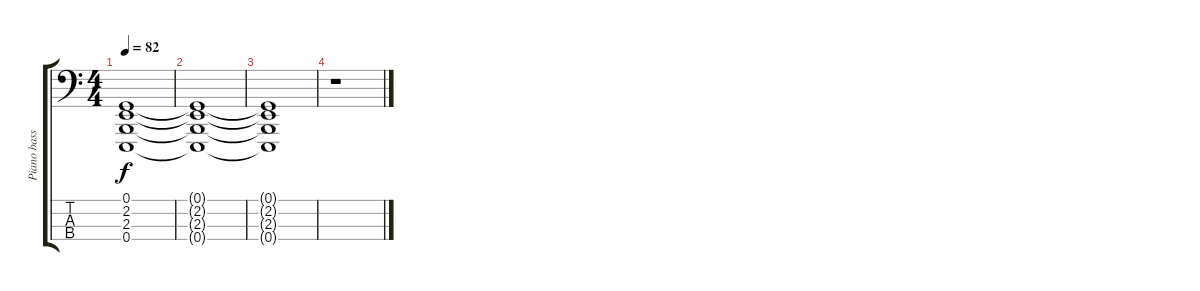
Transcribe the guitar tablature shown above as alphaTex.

\track ("Piano bass" "Piano bass") {instrument acousticgrandpiano}
\staff {score tabs}
\tuning (G2 D2 A1 E1) {hide}
\ts (4 4)
\tempo 82
\clef f4
\ks c
(0.1{t} 2.2{t} 2.3{t} 0.4{t}).1{dy f} |
(0.1{t} 2.2{t} 2.3{t} 0.4{t}).1 |
(0.1{t} 2.2{t} 2.3{t} 0.4{t}).1 |
r.1
